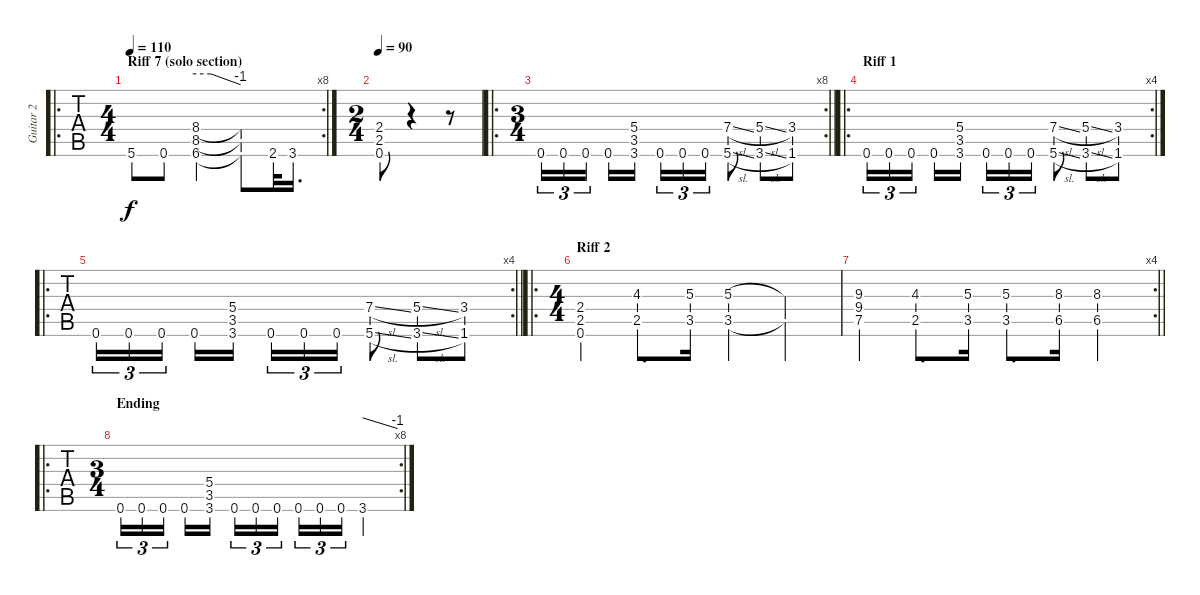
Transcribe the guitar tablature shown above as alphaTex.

\track ("Guitar 2" "Guitar 2") {instrument distortionguitar}
\staff {tabs}
\tuning (C4 G3 Eb3 Bb2 F2 C2) {hide}
\ro
\rc 8
\ts (4 4)
\section ("" "Riff 7 (solo section)")
\tempo 110
\clef g2
\ks c
5.6.8{dy f} 0.6.8 (8.4 8.5 6.6).2{tbe (custom default 0 0 20 0 60 -4)} (8.4{t} 8.5{t} 6.6{t}).8 2.6.32 3.6.16{d} |
\ts (2 4)
\tempo 90
(2.4 2.5 0.6).8 r.4 r.8 |
\ro
\rc 8
\ts (3 4)
\barLineRight lightlight
0.6.16{tu (3 2)} 0.6.16{tu (3 2)} 0.6.16{tu (3 2) beam splitsecondary} 0.6.16 (5.4 3.5 3.6).16 0.6.16{tu (3 2)} 0.6.16{tu (3 2)} 0.6.16{tu (3 2)} (7.4{sl} 5.6{sl}).8 (5.4{sl} 3.6{sl}).8 (3.4 1.6).8 |
\ro
\rc 4
\section ("" "Riff 1")
0.6.16{tu (3 2)} 0.6.16{tu (3 2)} 0.6.16{tu (3 2) beam splitsecondary} 0.6.16 (5.4 3.5 3.6).16 0.6.16{tu (3 2)} 0.6.16{tu (3 2)} 0.6.16{tu (3 2)} (7.4{sl} 5.6{sl}).8 (5.4{sl} 3.6{sl}).8 (3.4 1.6).8 |
\ro
\rc 4
\barLineRight lightlight
0.6.16{tu (3 2)} 0.6.16{tu (3 2)} 0.6.16{tu (3 2) beam splitsecondary} 0.6.16 (5.4 3.5 3.6).16 0.6.16{tu (3 2)} 0.6.16{tu (3 2)} 0.6.16{tu (3 2)} (7.4{sl} 5.6{sl}).8 (5.4{sl} 3.6{sl}).8 (3.4 1.6).8 |
\ro
\ts (4 4)
\section ("" "Riff 2")
(2.4 2.5 0.6).4 (4.3 2.5).8{d} (5.3 3.5).16 (5.3 3.5).4 (5.3{t} 3.5{t}).4 |
\rc 4
\barLineRight lightlight
(9.3 9.4 7.5).4 (4.3 2.5).8{d} (5.3 3.5).16 (5.3 3.5).8{d} (8.3 6.5).16 (8.3 6.5).4 |
\ro
\rc 8
\ts (3 4)
\section ("" "Ending")
0.6.16{tu (3 2)} 0.6.16{tu (3 2)} 0.6.16{tu (3 2) beam splitsecondary} 0.6.16 (5.4 3.5 3.6).16 0.6.16{tu (3 2)} 0.6.16{tu (3 2)} 0.6.16{tu (3 2) beam splitsecondary} 0.6.16{tu (3 2)} 0.6.16{tu (3 2)} 0.6.16{tu (3 2)} 3.6.4{tbe (dive default 0 0 60 -4)}
